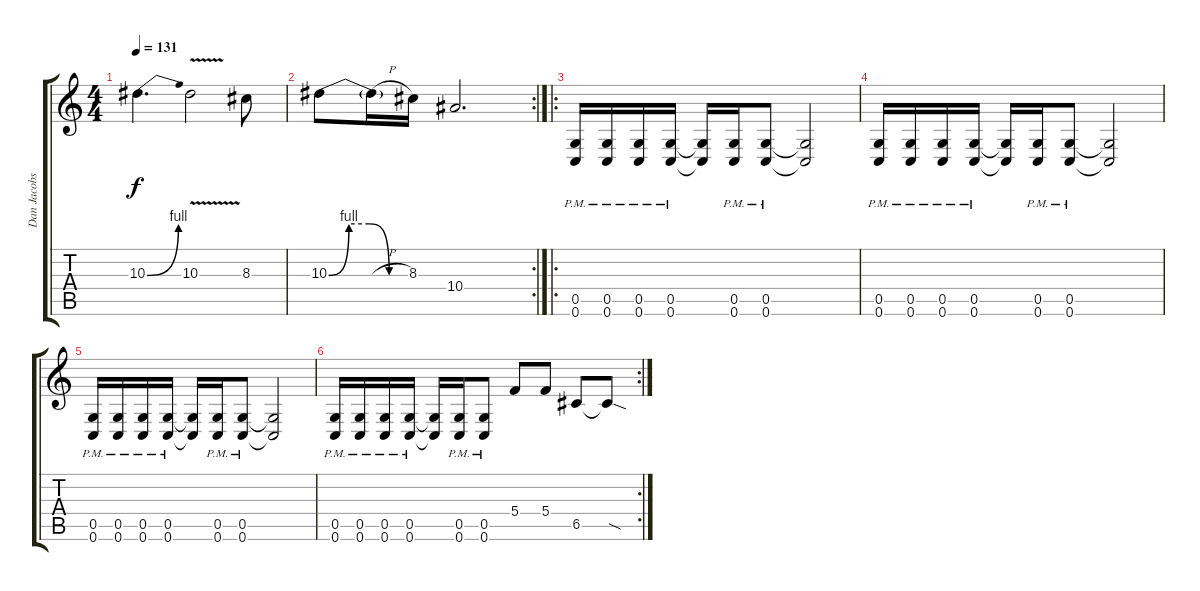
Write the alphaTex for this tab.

\track ("Dan Jacobs" "Dan Jacobs") {instrument distortionguitar}
\staff {score tabs}
\tuning (D4 A3 F3 C3 G2 C2) {hide}
\ts (4 4)
\tempo 131
\clef g2
\ks c
10.3{be (bend 0 0 60 4)}.4{d dy f} 10.3{v}.2 8.3.8 |
\rc 2
10.3{be (custom 0 0 15 4 30 4 45 0 60 0)}.8 10.3{h t}.16 8.3.16 10.4.2{d} |
\ro
(0.5{pm} 0.6{pm}).16 (0.5{pm} 0.6{pm}).16 (0.5{pm} 0.6{pm}).16 (0.5{pm} 0.6{pm}).16 (0.5{t} 0.6{t}).16 (0.5{pm} 0.6{pm}).16 (0.5{pm} 0.6{pm}).8 (0.5{t} 0.6{t}).2 |
(0.5{pm} 0.6{pm}).16 (0.5{pm} 0.6{pm}).16 (0.5{pm} 0.6{pm}).16 (0.5{pm} 0.6{pm}).16 (0.5{t} 0.6{t}).16 (0.5{pm} 0.6{pm}).16 (0.5{pm} 0.6{pm}).8 (0.5{t} 0.6{t}).2 |
(0.5{pm} 0.6{pm}).16 (0.5{pm} 0.6{pm}).16 (0.5{pm} 0.6{pm}).16 (0.5{pm} 0.6{pm}).16 (0.5{t} 0.6{t}).16 (0.5{pm} 0.6{pm}).16 (0.5{pm} 0.6{pm}).8 (0.5{t} 0.6{t}).2 |
\rc 2
(0.5{pm} 0.6{pm}).16 (0.5{pm} 0.6{pm}).16 (0.5{pm} 0.6{pm}).16 (0.5{pm} 0.6{pm}).16 (0.5{t} 0.6{t}).16 (0.5{pm} 0.6{pm}).16 (0.5{pm} 0.6{pm}).8 5.4.8 5.4.8 6.5.8 6.5{sod t}.8
